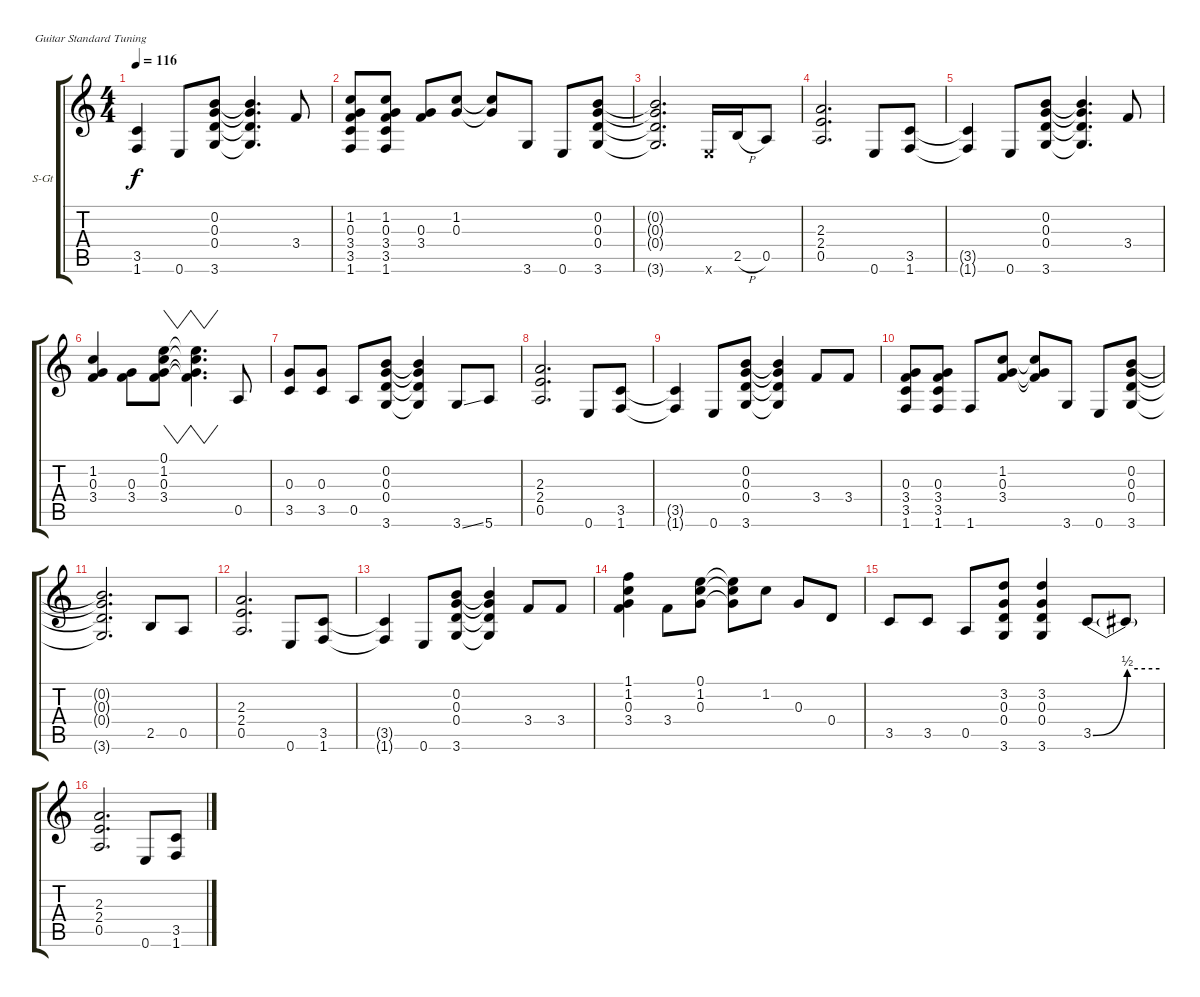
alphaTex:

\bracketExtendMode groupsimilarinstruments
\firstSystemTrackNameOrientation horizontal
\otherSystemsTrackNameOrientation horizontal
\track ("Clean L - PAN" "S-Gt") {instrument acousticguitarsteel}
\staff {score tabs}
\tuning (E4 B3 G3 D3 A2 E2)
\ts (4 4)
\tempo 116
\clef g2
\ks c
(3.5{t} 1.6{t}).4{dy f} 0.6.8 (0.2 0.3 0.4 3.6).8 (0.2{t} 0.3{t} 0.4{t} 3.6{t}).4{d} 3.4.8 |
(1.2 0.3 3.4 3.5 1.6).8 (1.2 0.3 3.4 3.5 1.6).8 (0.3 3.4).8 (1.2 0.3).8 (1.2{t} 0.3{t}).8 3.6.8 0.6.8 (0.2 0.3 0.4 3.6).8 |
(0.2{t} 0.3{t} 0.4{t} 3.6{t}).2{d} 0.6{x}.16 2.5{h}.16 0.5.8 |
(2.3 2.4 0.5).2{d} 0.6.8 (3.5 1.6).8 |
(3.5{t} 1.6{t}).4 0.6.8 (0.2 0.3 0.4 3.6).8 (0.2{t} 0.3{t} 0.4{t} 3.6{t}).4{d} 3.4.8 |
(1.2 0.3 3.4).4 (0.3 3.4).8 (0.1 1.2 0.3 3.4).8{vw} (0.1{t} 1.2{t} 0.3{t} 3.4{t}).4{vw d} 0.5.8 |
(0.3 3.5).8 (0.3 3.5).8 0.5.8 (0.2 0.3 0.4 3.6).8 (0.2{t} 0.3{t} 0.4{t} 3.6{t}).4 3.6{ss}.8 5.6.8 |
(2.3 2.4 0.5).2{d} 0.6.8 (3.5 1.6).8 |
(3.5{t} 1.6{t}).4 0.6.8 (0.2 0.3 0.4 3.6).8 (0.2{t} 0.3{t} 0.4{t} 3.6{t}).4 3.4.8 3.4.8 |
(0.3 3.4 3.5 1.6).8 (0.3 3.4 3.5 1.6).8 1.6.8 (1.2 0.3 3.4).8 (1.2{t} 0.3{t} 3.4{t}).8 3.6.8 0.6.8 (0.2 0.3 0.4 3.6).8 |
(0.2{t} 0.3{t} 0.4{t} 3.6{t}).2{d} 2.5.8 0.5.8 |
(2.3 2.4 0.5).2{d} 0.6.8 (3.5 1.6).8 |
(3.5{t} 1.6{t}).4 0.6.8 (0.2 0.3 0.4 3.6).8 (0.2{t} 0.3{t} 0.4{t} 3.6{t}).4 3.4.8 3.4.8 |
(1.1 1.2 0.3 3.4).4 3.4.8 (0.1 1.2 0.3).8 (0.1{t} 1.2{t} 0.3{t}).8 1.2.8 0.3.8 0.4.8 |
3.5.8 3.5.8 0.5.8 (3.2 0.3 0.4 3.6).8 (3.2 0.3 0.4 3.6).4 3.5{be (bend 0 0 60 2)}.8 3.5{be (hold 0 2 60 2) t}.8 |
(2.3 2.4 0.5).2{d} 0.6.8 (3.5 1.6).8
